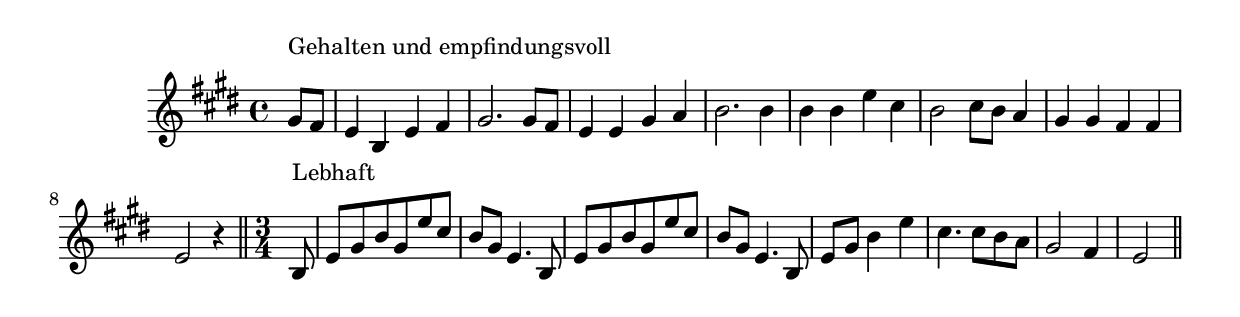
\version "2.19.49"
%{\header {
  title = "Die Sonne Scheint Nicht Mehr"
  composer = "anonymous"
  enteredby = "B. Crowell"
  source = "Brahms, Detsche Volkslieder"
}%}
\score{{\key e \major
\relative c'' {
  \time 4/4
  \partial 4
  gis8^\markup{\column { "Gehalten und empfindungsvoll" " " }} 
  fis |
  e4 b e fis | gis2. gis8 fis | e4 e gis a | b2. b4 | b4 b e cis | b2 cis8 b a4 | gis4 gis fis fis | e2 r4
  \bar "||"
  \time 3/4
  \partial 8
  b8^\markup{\column { "Lebhaft" " " }} |
  e8 gis b gis e' cis | b gis e4. b8 | e8 gis b gis e' cis | b gis e4. b8 | e8 gis b4 e | cis4. cis8 b a | gis2 fis4 | e2
  \bar "||"
}

}}